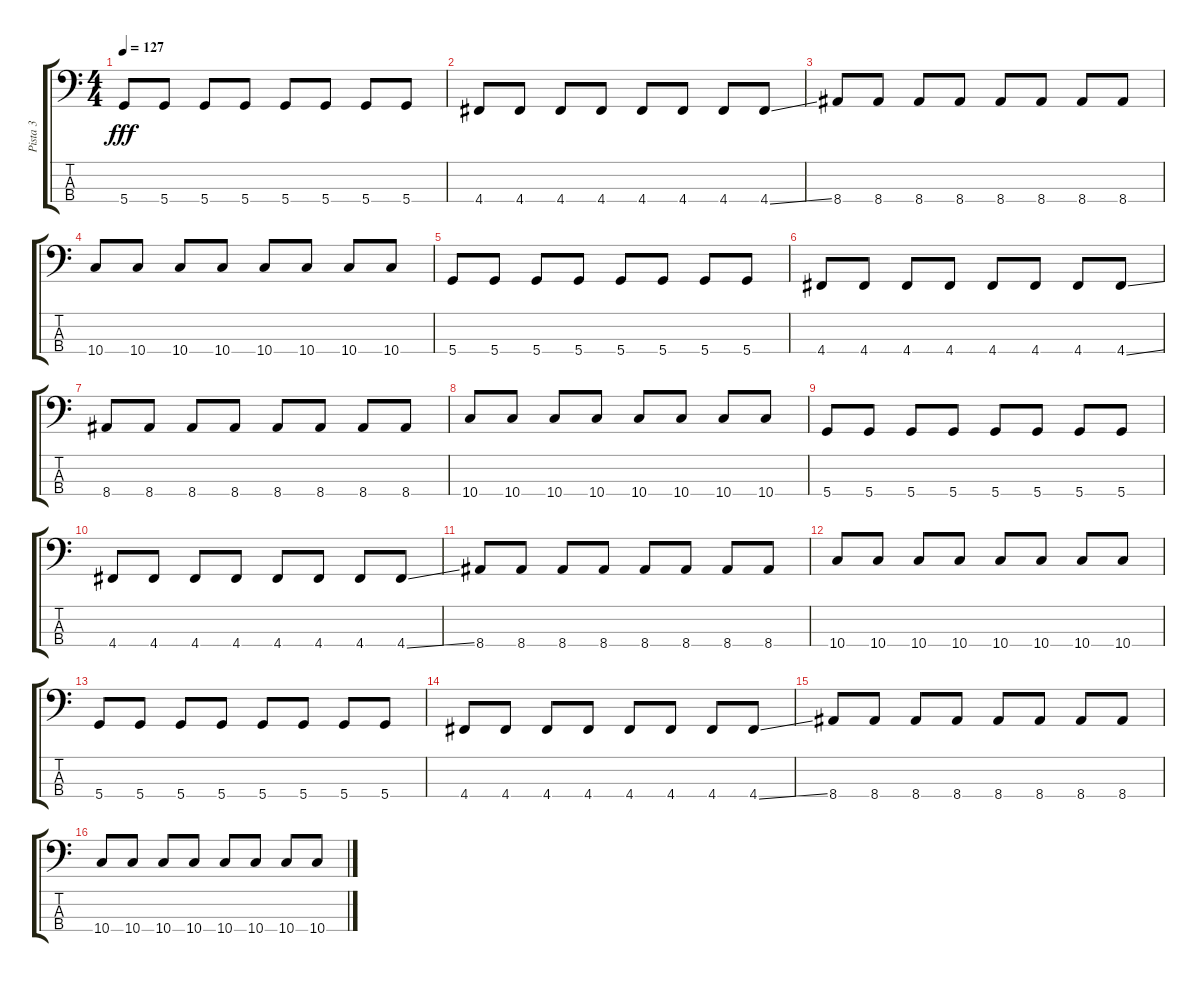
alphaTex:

\track ("Pista 3" "Pista 3") {instrument electricbassfinger}
\staff {score tabs}
\tuning (G2 D2 A1 D1) {hide}
\ts (4 4)
\tempo 127
\clef f4
\ks c
5.4.8{dy fff} 5.4.8 5.4.8 5.4.8 5.4.8 5.4.8 5.4.8 5.4.8 |
4.4.8 4.4.8 4.4.8 4.4.8 4.4.8 4.4.8 4.4.8 4.4{ss}.8 |
8.4.8 8.4.8 8.4.8 8.4.8 8.4.8 8.4.8 8.4.8 8.4.8 |
10.4.8 10.4.8 10.4.8 10.4.8 10.4.8 10.4.8 10.4.8 10.4.8 |
5.4.8 5.4.8 5.4.8 5.4.8 5.4.8 5.4.8 5.4.8 5.4.8 |
4.4.8 4.4.8 4.4.8 4.4.8 4.4.8 4.4.8 4.4.8 4.4{ss}.8 |
8.4.8 8.4.8 8.4.8 8.4.8 8.4.8 8.4.8 8.4.8 8.4.8 |
10.4.8 10.4.8 10.4.8 10.4.8 10.4.8 10.4.8 10.4.8 10.4.8 |
5.4.8 5.4.8 5.4.8 5.4.8 5.4.8 5.4.8 5.4.8 5.4.8 |
4.4.8 4.4.8 4.4.8 4.4.8 4.4.8 4.4.8 4.4.8 4.4{ss}.8 |
8.4.8 8.4.8 8.4.8 8.4.8 8.4.8 8.4.8 8.4.8 8.4.8 |
10.4.8 10.4.8 10.4.8 10.4.8 10.4.8 10.4.8 10.4.8 10.4.8 |
5.4.8 5.4.8 5.4.8 5.4.8 5.4.8 5.4.8 5.4.8 5.4.8 |
4.4.8 4.4.8 4.4.8 4.4.8 4.4.8 4.4.8 4.4.8 4.4{ss}.8 |
8.4.8 8.4.8 8.4.8 8.4.8 8.4.8 8.4.8 8.4.8 8.4.8 |
10.4.8 10.4.8 10.4.8 10.4.8 10.4.8 10.4.8 10.4.8 10.4.8
